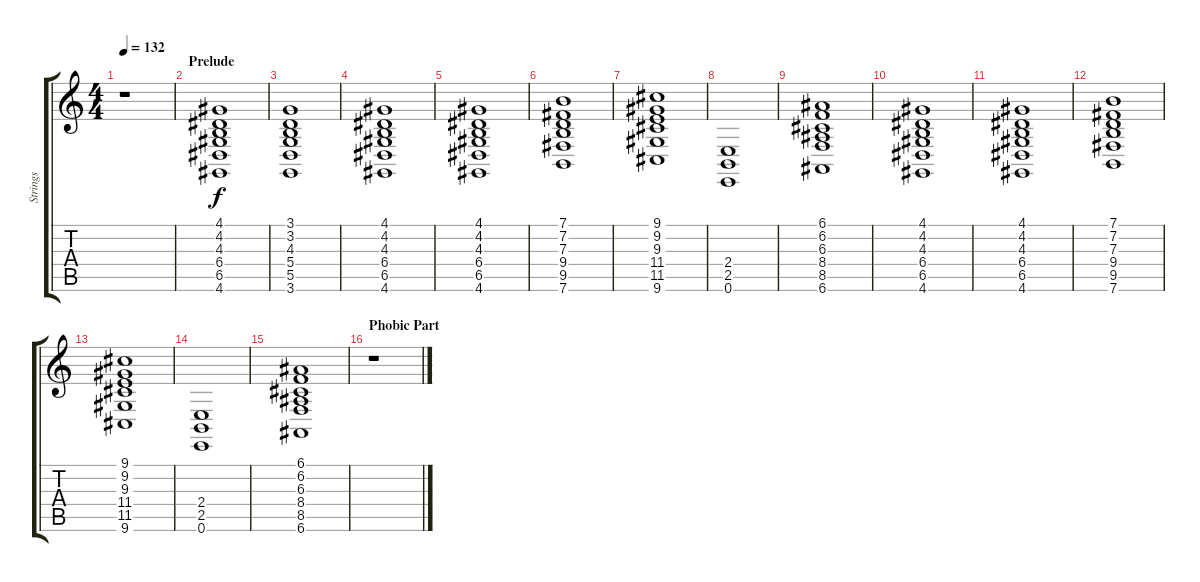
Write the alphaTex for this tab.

\track ("Strings" "Strings") {instrument stringensemble1}
\staff {score tabs}
\tuning (E4 B3 G3 D3 A2 E2) {hide}
\ts (4 4)
\tempo 132
\clef g2
\ks c
r.1{dy f instrument stringensemble1} |
\section ("" "Prelude")
(4.1 4.2 4.3 6.4 6.5 4.6).1 |
(3.1 3.2 4.3 5.4 5.5 3.6).1 |
(4.1 4.2 4.3 6.4 6.5 4.6).1 |
(4.1 4.2 4.3 6.4 6.5 4.6).1 |
(7.1 7.2 7.3 9.4 9.5 7.6).1 |
(9.1 9.2 9.3 11.4 11.5 9.6).1 |
(2.4 2.5 0.6).1 |
(6.1 6.2 6.3 8.4 8.5 6.6).1 |
(4.1 4.2 4.3 6.4 6.5 4.6).1 |
(4.1 4.2 4.3 6.4 6.5 4.6).1 |
(7.1 7.2 7.3 9.4 9.5 7.6).1 |
(9.1 9.2 9.3 11.4 11.5 9.6).1 |
(2.4 2.5 0.6).1 |
(6.1 6.2 6.3 8.4 8.5 6.6).1 |
\section ("" "Phobic Part")
r.1
